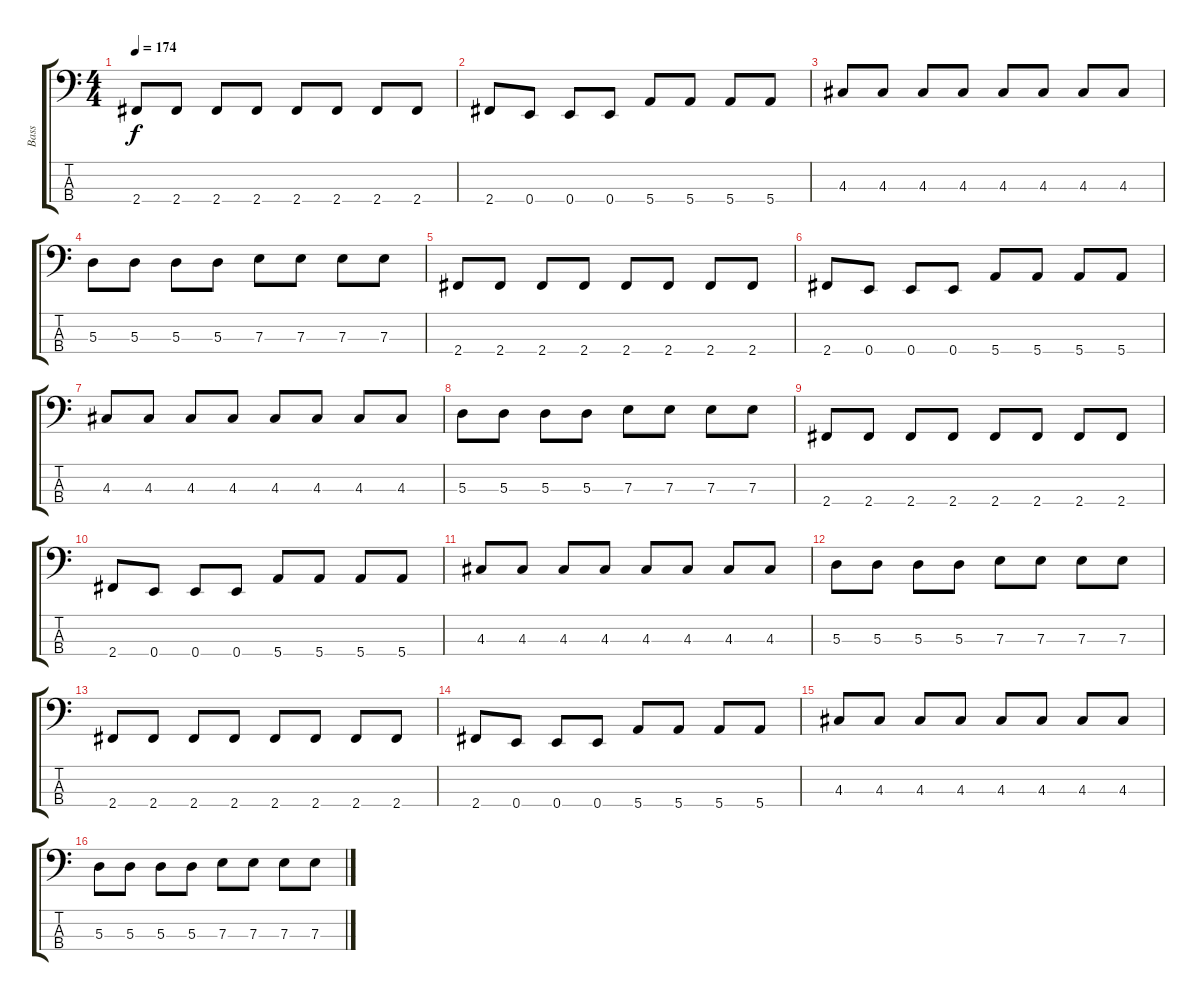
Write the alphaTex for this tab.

\track ("Bass" "Bass") {instrument electricbasspick}
\staff {score tabs}
\tuning (G2 D2 A1 E1) {hide}
\ts (4 4)
\tempo 174
\clef f4
\ks c
2.4.8{dy f} 2.4.8 2.4.8 2.4.8 2.4.8 2.4.8 2.4.8 2.4.8 |
2.4.8 0.4.8 0.4.8 0.4.8 5.4.8 5.4.8 5.4.8 5.4.8 |
4.3.8 4.3.8 4.3.8 4.3.8 4.3.8 4.3.8 4.3.8 4.3.8 |
5.3.8 5.3.8 5.3.8 5.3.8 7.3.8 7.3.8 7.3.8 7.3.8 |
2.4.8 2.4.8 2.4.8 2.4.8 2.4.8 2.4.8 2.4.8 2.4.8 |
2.4.8 0.4.8 0.4.8 0.4.8 5.4.8 5.4.8 5.4.8 5.4.8 |
4.3.8 4.3.8 4.3.8 4.3.8 4.3.8 4.3.8 4.3.8 4.3.8 |
5.3.8 5.3.8 5.3.8 5.3.8 7.3.8 7.3.8 7.3.8 7.3.8 |
2.4.8 2.4.8 2.4.8 2.4.8 2.4.8 2.4.8 2.4.8 2.4.8 |
2.4.8 0.4.8 0.4.8 0.4.8 5.4.8 5.4.8 5.4.8 5.4.8 |
4.3.8 4.3.8 4.3.8 4.3.8 4.3.8 4.3.8 4.3.8 4.3.8 |
5.3.8 5.3.8 5.3.8 5.3.8 7.3.8 7.3.8 7.3.8 7.3.8 |
2.4.8 2.4.8 2.4.8 2.4.8 2.4.8 2.4.8 2.4.8 2.4.8 |
2.4.8 0.4.8 0.4.8 0.4.8 5.4.8 5.4.8 5.4.8 5.4.8 |
4.3.8 4.3.8 4.3.8 4.3.8 4.3.8 4.3.8 4.3.8 4.3.8 |
5.3.8 5.3.8 5.3.8 5.3.8 7.3.8 7.3.8 7.3.8 7.3.8
